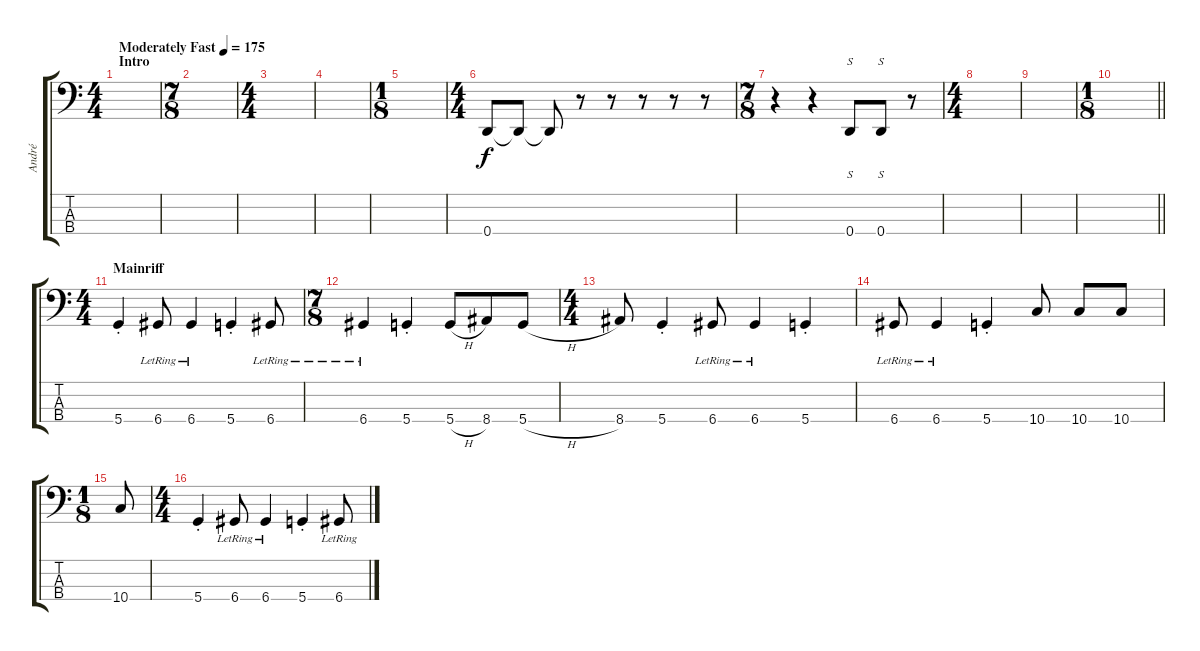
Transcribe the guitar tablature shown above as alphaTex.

\track ("André" "André") {instrument slapbass1}
\staff {score tabs}
\tuning (G2 D2 A1 D1) {hide}
\ts (4 4)
\section ("" "Intro")
\tempo (175 "Moderately Fast")
\clef f4
\ks c
|
\ts (7 8)
|
\ts (4 4)
|
|
\ts (1 8)
|
\ts (4 4)
0.4.8 0.4{t}.8 0.4{t}.8 r.8 r.8 r.8 r.8 r.8 |
\ts (7 8)
r.4 r.4 0.4.8{s} 0.4.8{s} r.8 |
\ts (4 4)
|
|
\ts (1 8)
\barLineRight lightlight
|
\ts (4 4)
\section ("" "Mainriff")
5.4{st}.4 6.4{lr}.8 6.4{lr}.4 5.4{st}.4 6.4{lr}.8 |
\ts (7 8)
6.4{lr}.4 5.4{st}.4 5.4{h}.8 8.4.8 5.4{h}.8 |
\ts (4 4)
8.4.8 5.4{st}.4 6.4{lr}.8 6.4{lr}.4 5.4{st}.4 |
6.4{lr}.8 6.4{lr}.4 5.4{st}.4 10.4.8 10.4.8 10.4.8 |
\ts (1 8)
10.4.8 |
\ts (4 4)
5.4{st}.4 6.4{lr}.8 6.4{lr}.4 5.4{st}.4 6.4{lr}.8
